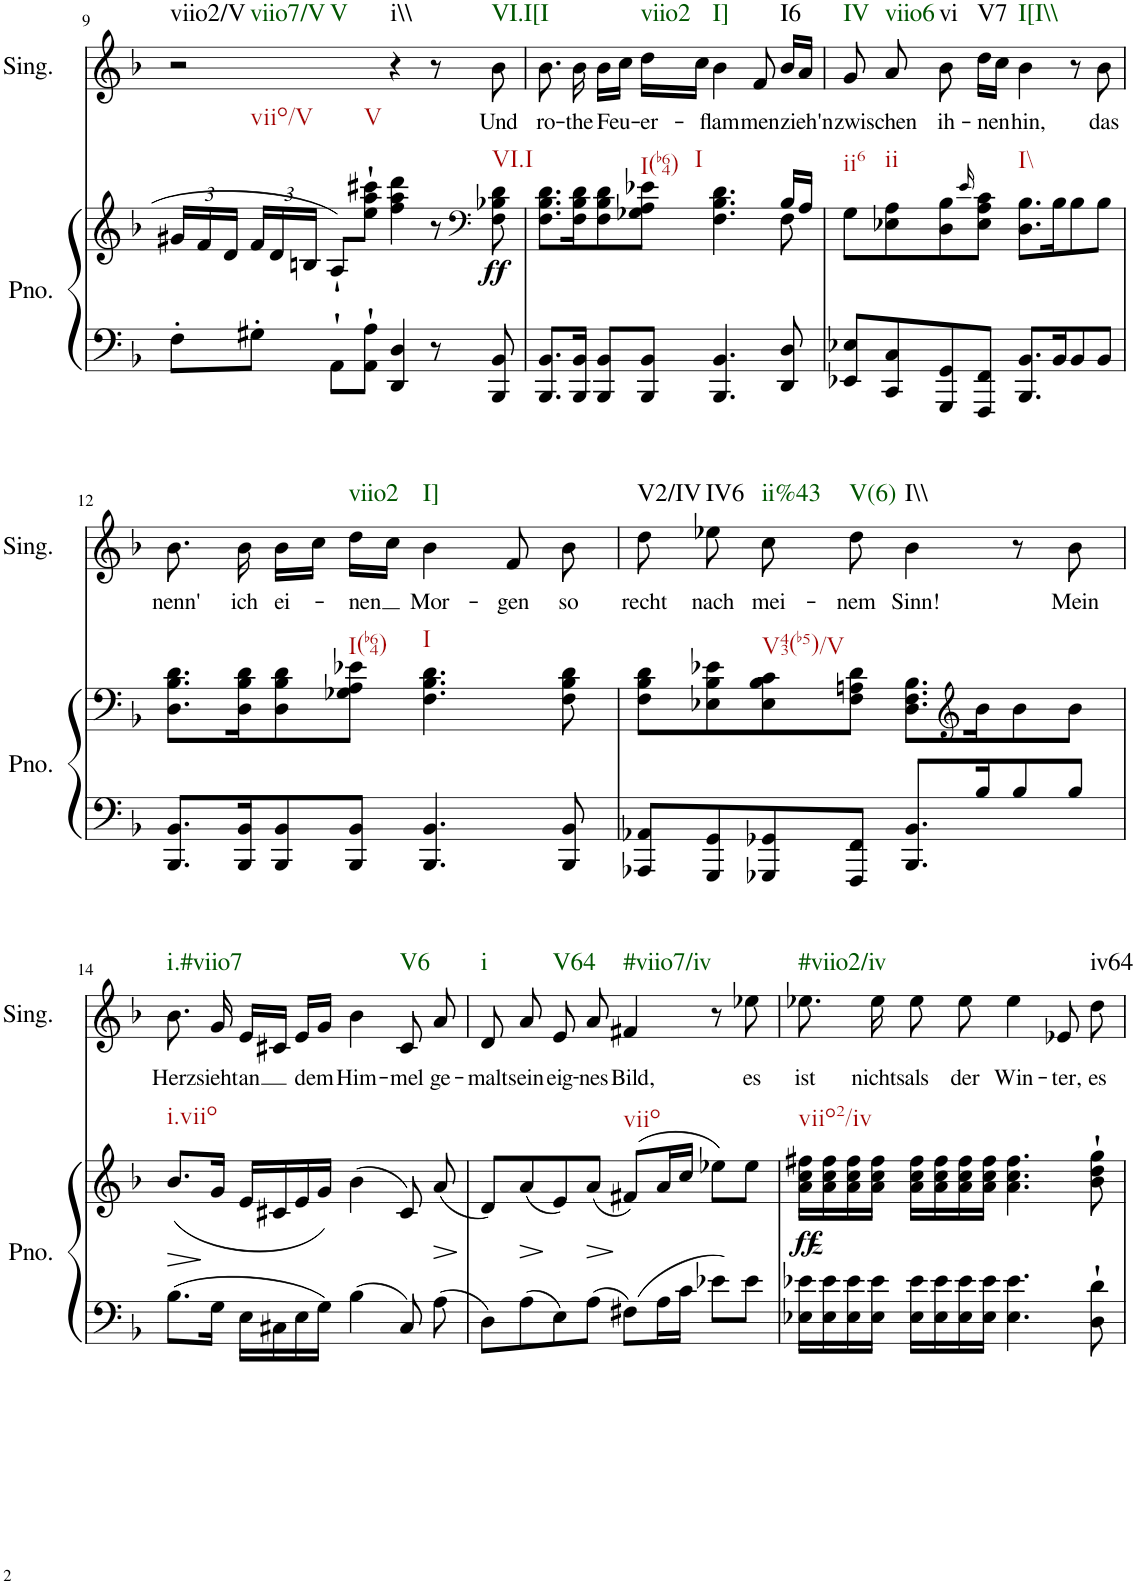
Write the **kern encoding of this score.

**kern	**kern	**dynam	**kern	**text	**harte
*part2	*part2	*part2	*part1	*part1	*part1
*staff3	*staff2	*staff2/3	*staff1	*staff1	*
*I"Pianoforte	*	*	*I"Singstimme	*	*
*I'Pno.	*	*	*I'Sing.	*	*
!!LO:PB:g=z
*clefF4	*clefG2	*	*clefG2	*	*
*k[b-]	*k[b-]	*	*k[b-]	*	*
*M4/4	*M4/4	*	*M4/4	*	*
*met(c)	*met(c)	*	*met(c)	*	*
*	*Xbrackettup	*	*	*	*
=9	=9	=9	=9	=9	=9
!	!	!	!	!	!LO:H:n=1:kt=viio2/V
!	!	!	!	!	!LO:H:n=2:kt=viio7/V
!	!	!	!	!	!LO:H:n=3:kt=V
8F'\L	24g#X/LL	.	2r	.	N N N
.	24f/	.	.	.	.
.	24d/JJ	.	.	.	.
8G#X'\J	24f/LL	.	.	.	.
.	24d/	.	.	.	.
.	24Bn/JJ	.	.	.	.
8AA`\L	8A`/L	.	.	.	.
8AA\` 8A\`J	8ee\` 8aa\` 8ccc#X\`J	.	.	.	.
!	!	!	!	!	!LO:H:kt=i\\
4DD/ 4D/	4ff\ 4aa\ 4ddd\	.	4r	.	N
8r	8r	.	8r	.	.
*	*clefF4	*	*	*	*
!	!	!LO:DY:a=2	!	!LO:LY:b	!LO:H:kt=VI.I[I
8BBB-/ 8BB-/	8F\ 8B-X\ 8d\	ff	8b-\	Und	N
=10	=10	=10	=10	=10	=10
*	*^	*	*	*	*
!	!	!	!	!	!LO:LY:b	!
8.BBB-/ 8.BB-/L	8.F\ 8.B-\ 8.d\L	2ryy	.	8.b-\	ro-	.
!	!	!	!	!	!LO:LY:b	!
16BBB-/ 16BB-/Jk	16F\ 16B-\ 16d\K	.	.	16b-\	-the	.
!	!	!	!	!	!LO:LY:b	!
8BBB-/ 8BB-/L	8F\ 8B-\ 8d\	.	.	16b-\LL	Feu-	.
.	.	.	.	16cc\JJ	.	.
!	!	!	!	!	!LO:LY:b	!LO:H:kt=viio2
8BBB-/ 8BB-/J	8G-X\ 8A\ 8e-X\J	.	.	16dd\LL	-er-	N
.	.	.	.	16cc\JJ	.	.
!	!	!	!	!	!LO:LY:b	!LO:H:kt=I]
4.BBB-/ 4.BB-/	4.F\ 4.B-\ 4.d\	4ryy	.	4b-\	-flam-	N
!	!	!	!	!	!LO:LY:b	!
.	.	8ryy	.	8f/	-men	.
!	!	!	!	!	!LO:LY:b	!LO:H:kt=I6
8DD/ 8D/	16B-/LL	8F\	.	16b-/LL	zieh'n	N
.	16A/JJ	.	.	16a/JJ	.	.
*	*v	*v	*	*	*	*
=11	=11	=11	=11	=11	=11
!	!	!	!	!LO:LY:b	!LO:H:kt=IV
8EE-X/ 8E-X/L	8G\L	.	8g/	zwi-	N
!	!	!	!	!LO:LY:b	!LO:H:kt=viio6
8CC/ 8C/	8E-X\ 8A\	.	8a/	-schen	N
!	!	!	!	!LO:LY:b	!LO:H:kt=vi
8GGG/ 8GG/	8D\ 8B-\	.	8b-\	ih-	N
.	16qe/	.	.	.	.
!	!	!	!	!LO:LY:b	!LO:H:kt=V7
8FFF/ 8FF/J	8E-\ 8A\ 8c\J	.	16dd\LL	-nen	N
.	.	.	16cc\JJ	.	.
!	!	!	!	!LO:LY:b	!LO:H:kt=I[I\\
8.BBB-/ 8.BB-/L	8.D\ 8.B-\L	.	4b-\	hin,	N
16BB-/K	16B-\K	.	.	.	.
8BB-/	8B-\	.	8r	.	.
!	!	!	!	!LO:LY:b	!
8BB-/J	8B-\J	.	8b-\	das	.
!!LO:LB:g=z
=12	=12	=12	=12	=12	=12
!	!	!	!	!LO:LY:b	!
8.BBB-/ 8.BB-/L	8.D\ 8.B-\ 8.d\L	.	8.b-\	nenn'	.
!	!	!	!	!LO:LY:b	!
16BBB-/ 16BB-/K	16D\ 16B-\ 16d\K	.	16b-\	ich	.
!	!	!	!	!LO:LY:b	!
8BBB-/ 8BB-/	8D\ 8B-\ 8d\	.	16b-\LL	ei-	.
.	.	.	16cc\JJ	.	.
!	!	!	!	!LO:LY:b	!LO:H:kt=viio2
8BBB-/ 8BB-/J	8G-X\ 8A\ 8e-X\J	.	16dd\LL	-nen	N
.	.	.	16cc\JJ	.	.
!	!	!	!	!LO:LY:b	!LO:H:kt=I]
4.BBB-/ 4.BB-/	4.F\ 4.B-\ 4.d\	.	4b-\	Mor-	N
!	!	!	!	!LO:LY:b	!
.	.	.	8f/	-gen	.
!	!	!	!	!LO:LY:b	!
8BBB-/ 8BB-/	8F\ 8B-\ 8d\	.	8b-\	so	.
=13	=13	=13	=13	=13	=13
!	!	!	!	!LO:LY:b	!LO:H:kt=V2/IV
8AAA-X/ 8AA-X/L	8F\ 8B-\ 8d\L	.	8dd\	recht	N
!	!	!	!	!LO:LY:b	!LO:H:kt=IV6
8GGG/ 8GG/	8E-X\ 8B-\ 8e-X\	.	8ee-X\	nach	N
!	!	!	!	!LO:LY:b	!LO:H:kt=ii%43
8GGG-X/ 8GG-X/	8E-\ 8B-\ 8c\	.	8cc\	mei-	N
!	!	!	!	!LO:LY:b	!LO:H:kt=V(6)
8FFF/ 8FF/J	8F\ 8An\ 8d\J	.	8dd\	-nem	N
!	!	!	!	!LO:LY:b	!LO:H:kt=I\\
8.BBB-/ 8.BB-/L	8.D\ 8.F\ 8.B-\L	.	4b-\	Sinn!	N
*	*clefG2	*	*	*	*
16B-/K	16b-\K	.	.	.	.
8B-/	8b-\	.	8r	.	.
!	!	!	!	!LO:LY:b	!
8B-/J	8b-\J	.	8b-\	Mein	.
!!LO:LB:g=z
=14	=14	=14	=14	=14	=14
!	!	!LO:HP:b	!	!LO:LY:b	!LO:H:kt=i.#viio7
8.B-\L	(8.b-/L	>	8.b-\	Herz	N
!	!	!	!	!LO:LY:b	!
16G\Jk	16g/Jk	]	16g/	sieht	.
!	!	!	!	!LO:LY:b	!
16E\LL	16e/LL	.	16e/LL	an	.
16C#X\	16c#X/	.	16c#X/JJ	.	.
!	!	!	!	!LO:LY:b	!
16E\	16e/	.	16e/LL	dem	.
16G\JJ	16g/JJ)	.	16g/JJ	.	.
!	!	!	!	!LO:LY:b	!
4B-\	(4b-\	.	4b-\	Him-	.
!	!	!	!	!LO:LY:b	!LO:H:kt=V6
8C#/	8c#/)	.	8c#/	-mel	N
!	!	!LO:HP:b	!	!LO:LY:b	!
8A\	(8a/	>	8a/	ge-	.
.	.	]	.	.	.
=15	=15	=15	=15	=15	=15
!	!	!	!	!LO:LY:b	!LO:H:kt=i
8D\L	8d/L)	.	8d/	-malt	N
!	!	!LO:HP:b	!	!LO:LY:b	!
8A\	(8a/	>	8a/	sein	.
!	!	!	!	!LO:LY:b	!LO:H:kt=V64
8E\	8e/)	]	8e/	eig-	N
!	!	!LO:HP:b	!	!LO:LY:b	!
8A\J	(8a/J	>	8a/	-nes	.
!	!	!	!	!LO:LY:b	!LO:H:kt=#viio7/iv
8F#X\L	(8f#X/L)	]	4f#X/	Bild,	N
16A\L	16a/L	.	.	.	.
16c\JJ	16cc/JJ	.	.	.	.
8e-X\L	8ee-X\L)	.	8r	.	.
!	!	!	!	!LO:LY:b	!
8e-\J	8ee-\J	.	8ee-X\	es	.
=16	=16	=16	=16	=16	=16
!	!	!LO:DY:b	!	!LO:LY:b	!LO:H:kt=#viio2/iv
16E-X\ 16e-X\LL	16a\ 16cc\ 16ff#X\LL	ff	8.ee-X\	ist	N
!	!	!LO:DY:b	!	!	!
16E-\ 16e-\	16a\ 16cc\ 16ff#\	other-dynamics	.	.	.
16E-\ 16e-\	16a\ 16cc\ 16ff#\	.	.	.	.
!	!	!	!	!LO:LY:b	!
16E-\ 16e-\JJ	16a\ 16cc\ 16ff#\JJ	.	16ee-\	nichts	.
!	!	!	!	!LO:LY:b	!
16E-\ 16e-\LL	16a\ 16cc\ 16ff#\LL	.	8ee-\	als	.
16E-\ 16e-\	16a\ 16cc\ 16ff#\	.	.	.	.
!	!	!	!	!LO:LY:b	!
16E-\ 16e-\	16a\ 16cc\ 16ff#\	.	8ee-\	der	.
16E-\ 16e-\JJ	16a\ 16cc\ 16ff#\JJ	.	.	.	.
!	!	!	!	!LO:LY:b	!
4.E-\ 4.e-\	4.a\ 4.cc\ 4.ff#\	.	4ee-\	Win-	.
!	!	!	!	!LO:LY:b	!
.	.	.	8e-X/	-ter,	.
!	!	!	!	!LO:LY:b	!LO:H:kt=iv64
8D\` 8d\`	8b-\` 8dd\` 8gg\`	.	8dd\	es	N
=	=	=	=	=	=
*-	*-	*-	*-	*-	*-
